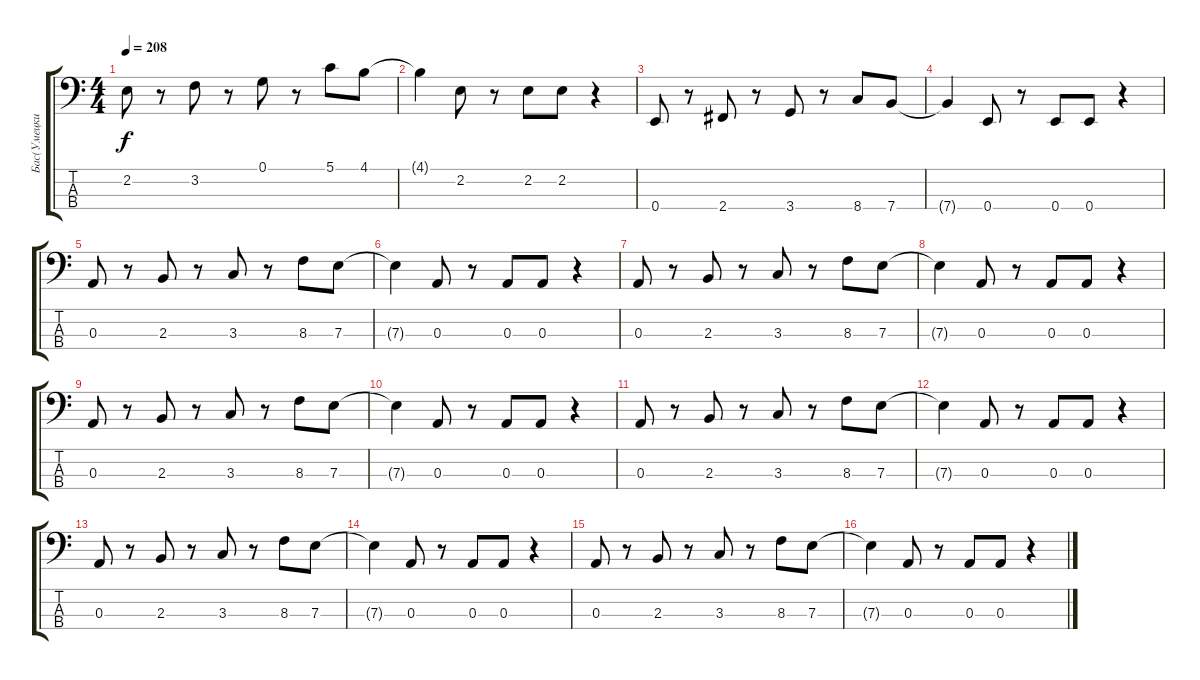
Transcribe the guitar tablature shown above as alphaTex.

\track ("Бас(Умецкий)" "Бас(Умецки") {instrument electricbassfinger}
\staff {score tabs}
\tuning (G2 D2 A1 E1) {hide}
\ts (4 4)
\tempo 208
\clef f4
\ks c
2.2.8{dy f} r.8 3.2.8 r.8 0.1.8 r.8 5.1.8 4.1.8 |
4.1{t}.4 2.2.8 r.8 2.2.8 2.2.8 r.4 |
0.4.8 r.8 2.4.8 r.8 3.4.8 r.8 8.4.8 7.4.8 |
7.4{t}.4 0.4.8 r.8 0.4.8 0.4.8 r.4 |
0.3.8 r.8 2.3.8 r.8 3.3.8 r.8 8.3.8 7.3.8 |
7.3{t}.4 0.3.8 r.8 0.3.8 0.3.8 r.4 |
0.3.8 r.8 2.3.8 r.8 3.3.8 r.8 8.3.8 7.3.8 |
7.3{t}.4 0.3.8 r.8 0.3.8 0.3.8 r.4 |
0.3.8 r.8 2.3.8 r.8 3.3.8 r.8 8.3.8 7.3.8 |
7.3{t}.4 0.3.8 r.8 0.3.8 0.3.8 r.4 |
0.3.8 r.8 2.3.8 r.8 3.3.8 r.8 8.3.8 7.3.8 |
7.3{t}.4 0.3.8 r.8 0.3.8 0.3.8 r.4 |
0.3.8 r.8 2.3.8 r.8 3.3.8 r.8 8.3.8 7.3.8 |
7.3{t}.4 0.3.8 r.8 0.3.8 0.3.8 r.4 |
0.3.8 r.8 2.3.8 r.8 3.3.8 r.8 8.3.8 7.3.8 |
7.3{t}.4 0.3.8 r.8 0.3.8 0.3.8 r.4
